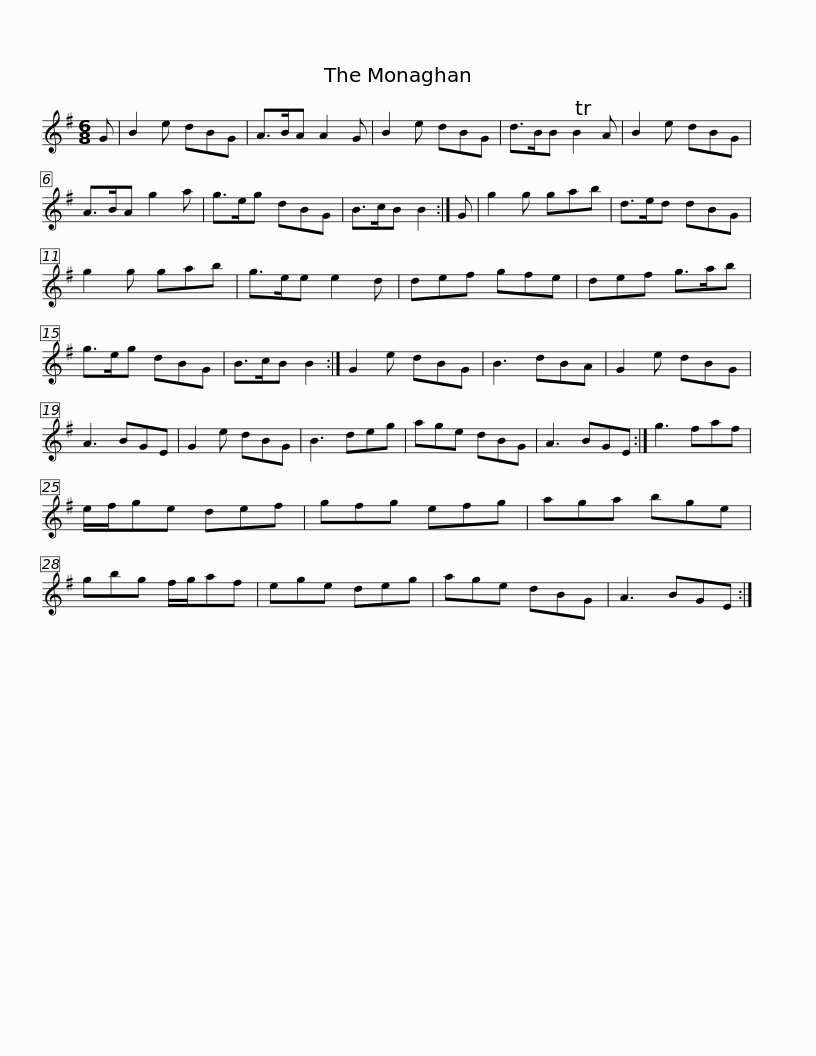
X:1
L:1/8
M:6/8
I:linebreak $
K:G
V:1 treble
V:1
 G | B2 e dBG | A>BA A2 G | B2 e dBG | d>BB TB2 A | %5
 B2 e dBG | A>BA g2 a | g>eg dBG |$ B>cB B2 :| G | %10
 g2 g gab | d>ed dBG | g2 g gab | g>ee e2 d | def gfe | %15
 def g>ab |$ g>eg dBG | B>cB B2 :| G2 e dBG | B3 dBA | %20
 G2 e dBG | A3 BGE | G2 e dBG | B3 deg |$ age dBG | %25
 A3 BGE :| g3 faf | e/f/ge def | gfg efg | aga bge | %30
 gbg f/g/af |$ ege deg | age dBG | A3 BGE :| %34
